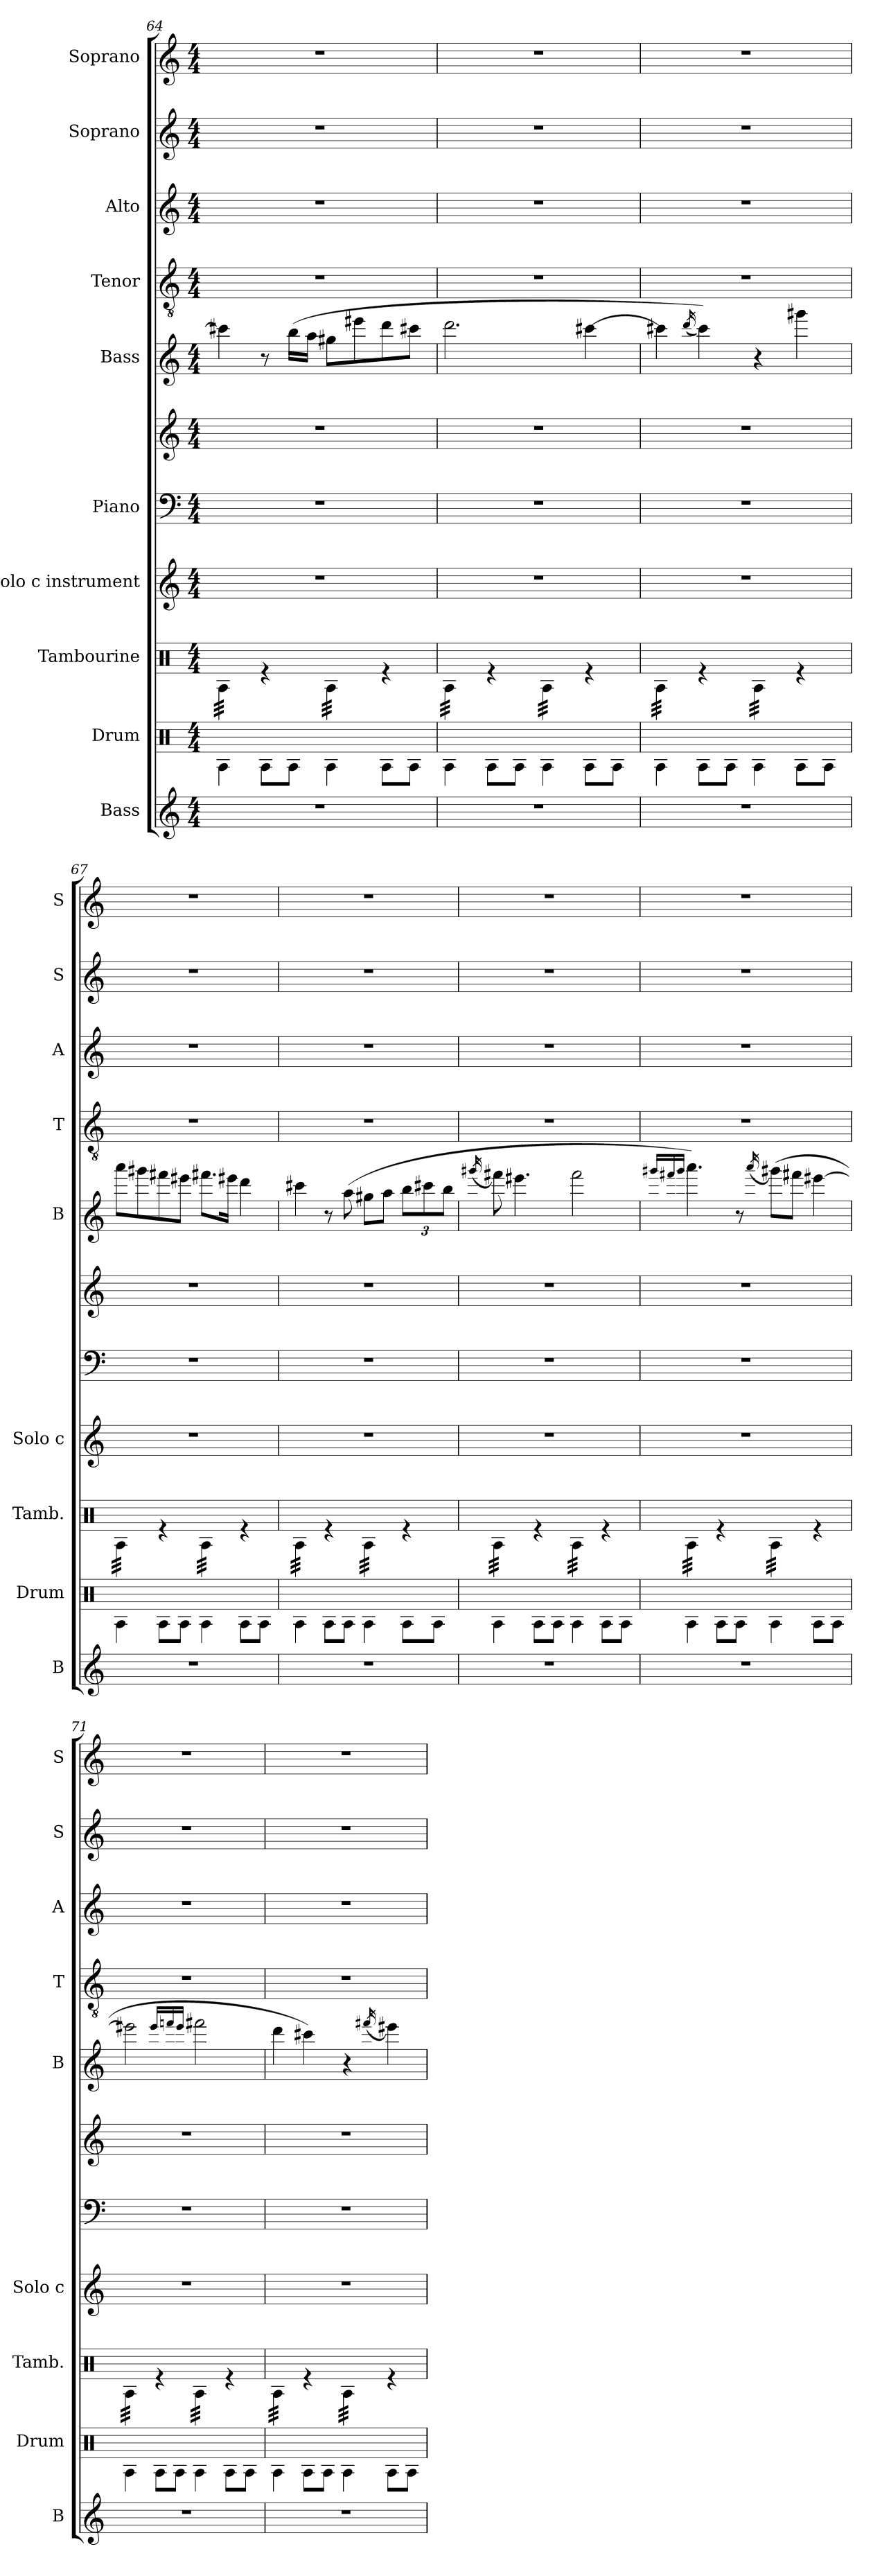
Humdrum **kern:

**kern	**kern	**kern	**kern	**kern	**kern	**kern	**kern	**kern	**kern	**kern
*part10	*part9	*part8	*part7	*part6	*part6	*part5	*part4	*part3	*part2	*part1
*staff11	*staff10	*staff9	*staff8	*staff7	*staff6	*staff5	*staff4	*staff3	*staff2	*staff1
*I"Bass	*I"Drum	*I"Tambourine	*I"Solo c instrument	*I"Piano	*	*I"Bass	*I"Tenor	*I"Alto	*I"Soprano	*I"Soprano
*I'B	*I'Drum	*I'Tamb.	*I'Solo c	*	*	*I'B	*I'T	*I'A	*I'S	*I'S
*clefG2	*clefX	*clefX	*clefG2	*clefF4	*clefG2	*clefG2	*clefGv2	*clefG2	*clefG2	*clefG2
*	*	*	*	*	*	*ITrd7c12	*	*	*	*
*k[]	*k[]	*k[]	*k[]	*k[]	*k[]	*k[]	*k[]	*k[]	*k[]	*k[]
*C:	*C:	*C:	*C:	*C:	*C:	*C:	*C:	*C:	*C:	*C:
*M4/4	*M4/4	*M4/4	*M4/4	*M4/4	*M4/4	*M4/4	*M4/4	*M4/4	*M4/4	*M4/4
=64	=64	=64	=64	=64	=64	=64	=64	=64	=64	=64
*	*	*tremolo	*	*	*	*	*	*	*	*
1r	4RA\	32RA\LLL	1r	1r	1r	4cc#X\]	1r	1r	1r	1r
.	.	32RA\	.	.	.	.	.	.	.	.
.	.	32RA\	.	.	.	.	.	.	.	.
.	.	32RA\	.	.	.	.	.	.	.	.
.	.	32RA\	.	.	.	.	.	.	.	.
.	.	32RA\	.	.	.	.	.	.	.	.
.	.	32RA\	.	.	.	.	.	.	.	.
.	.	32RA\JJJ	.	.	.	.	.	.	.	.
.	8RA\L	4re	.	.	.	8r	.	.	.	.
.	8RA\J	.	.	.	.	(>16b\LL	.	.	.	.
.	.	.	.	.	.	16a\JJ	.	.	.	.
.	4RA\	32RA\LLL	.	.	.	8g#X\L	.	.	.	.
.	.	32RA\	.	.	.	.	.	.	.	.
.	.	32RA\	.	.	.	.	.	.	.	.
.	.	32RA\	.	.	.	.	.	.	.	.
.	.	32RA\	.	.	.	8ee#X\	.	.	.	.
.	.	32RA\	.	.	.	.	.	.	.	.
.	.	32RA\	.	.	.	.	.	.	.	.
.	.	32RA\JJJ	.	.	.	.	.	.	.	.
.	8RA\L	4re	.	.	.	8dd\	.	.	.	.
.	8RA\J	.	.	.	.	8cc#X\J	.	.	.	.
=65	=65	=65	=65	=65	=65	=65	=65	=65	=65	=65
1r	4RA\	32RA\LLL	1r	1r	1r	2.dd\	1r	1r	1r	1r
.	.	32RA\	.	.	.	.	.	.	.	.
.	.	32RA\	.	.	.	.	.	.	.	.
.	.	32RA\	.	.	.	.	.	.	.	.
.	.	32RA\	.	.	.	.	.	.	.	.
.	.	32RA\	.	.	.	.	.	.	.	.
.	.	32RA\	.	.	.	.	.	.	.	.
.	.	32RA\JJJ	.	.	.	.	.	.	.	.
.	8RA\L	4re	.	.	.	.	.	.	.	.
.	8RA\J	.	.	.	.	.	.	.	.	.
.	4RA\	32RA\LLL	.	.	.	.	.	.	.	.
.	.	32RA\	.	.	.	.	.	.	.	.
.	.	32RA\	.	.	.	.	.	.	.	.
.	.	32RA\	.	.	.	.	.	.	.	.
.	.	32RA\	.	.	.	.	.	.	.	.
.	.	32RA\	.	.	.	.	.	.	.	.
.	.	32RA\	.	.	.	.	.	.	.	.
.	.	32RA\JJJ	.	.	.	.	.	.	.	.
.	8RA\L	4re	.	.	.	[>4cc#X\	.	.	.	.
.	8RA\J	.	.	.	.	.	.	.	.	.
=66	=66	=66	=66	=66	=66	=66	=66	=66	=66	=66
1r	4RA\	32RA\LLL	1r	1r	1r	4cc#X\]	1r	1r	1r	1r
.	.	32RA\	.	.	.	.	.	.	.	.
.	.	32RA\	.	.	.	.	.	.	.	.
.	.	32RA\	.	.	.	.	.	.	.	.
.	.	32RA\	.	.	.	.	.	.	.	.
.	.	32RA\	.	.	.	.	.	.	.	.
.	.	32RA\	.	.	.	.	.	.	.	.
.	.	32RA\JJJ	.	.	.	.	.	.	.	.
.	.	.	.	.	.	(>16qdd/	.	.	.	.
.	8RA\L	4re	.	.	.	4cc#\))	.	.	.	.
.	8RA\J	.	.	.	.	.	.	.	.	.
.	4RA\	32RA\LLL	.	.	.	4r	.	.	.	.
.	.	32RA\	.	.	.	.	.	.	.	.
.	.	32RA\	.	.	.	.	.	.	.	.
.	.	32RA\	.	.	.	.	.	.	.	.
.	.	32RA\	.	.	.	.	.	.	.	.
.	.	32RA\	.	.	.	.	.	.	.	.
.	.	32RA\	.	.	.	.	.	.	.	.
.	.	32RA\JJJ	.	.	.	.	.	.	.	.
.	8RA\L	4re	.	.	.	4gg#X\	.	.	.	.
.	8RA\J	.	.	.	.	.	.	.	.	.
!!LO:PB:g=z
=67	=67	=67	=67	=67	=67	=67	=67	=67	=67	=67
1r	4RA\	32RA\LLL	1r	1r	1r	8aa\L	1r	1r	1r	1r
.	.	32RA\	.	.	.	.	.	.	.	.
.	.	32RA\	.	.	.	.	.	.	.	.
.	.	32RA\	.	.	.	.	.	.	.	.
.	.	32RA\	.	.	.	8gg#X\	.	.	.	.
.	.	32RA\	.	.	.	.	.	.	.	.
.	.	32RA\	.	.	.	.	.	.	.	.
.	.	32RA\JJJ	.	.	.	.	.	.	.	.
.	8RA\L	4re	.	.	.	8ff#X\	.	.	.	.
.	8RA\J	.	.	.	.	8ee#X\J	.	.	.	.
.	4RA\	32RA\LLL	.	.	.	8.ff#X\L	.	.	.	.
.	.	32RA\	.	.	.	.	.	.	.	.
.	.	32RA\	.	.	.	.	.	.	.	.
.	.	32RA\	.	.	.	.	.	.	.	.
.	.	32RA\	.	.	.	.	.	.	.	.
.	.	32RA\	.	.	.	.	.	.	.	.
.	.	32RA\	.	.	.	16ee#X\Jk	.	.	.	.
.	.	32RA\JJJ	.	.	.	.	.	.	.	.
.	8RA\L	4re	.	.	.	4dd\	.	.	.	.
.	8RA\J	.	.	.	.	.	.	.	.	.
=68	=68	=68	=68	=68	=68	=68	=68	=68	=68	=68
1r	4RA\	32RA\LLL	1r	1r	1r	4cc#X\	1r	1r	1r	1r
.	.	32RA\	.	.	.	.	.	.	.	.
.	.	32RA\	.	.	.	.	.	.	.	.
.	.	32RA\	.	.	.	.	.	.	.	.
.	.	32RA\	.	.	.	.	.	.	.	.
.	.	32RA\	.	.	.	.	.	.	.	.
.	.	32RA\	.	.	.	.	.	.	.	.
.	.	32RA\JJJ	.	.	.	.	.	.	.	.
.	8RA\L	4re	.	.	.	8r	.	.	.	.
.	8RA\J	.	.	.	.	(>8a\	.	.	.	.
.	4RA\	32RA\LLL	.	.	.	8g#X\L	.	.	.	.
.	.	32RA\	.	.	.	.	.	.	.	.
.	.	32RA\	.	.	.	.	.	.	.	.
.	.	32RA\	.	.	.	.	.	.	.	.
.	.	32RA\	.	.	.	8a\J	.	.	.	.
.	.	32RA\	.	.	.	.	.	.	.	.
.	.	32RA\	.	.	.	.	.	.	.	.
.	.	32RA\JJJ	.	.	.	.	.	.	.	.
*	*	*	*	*	*	*Xbrackettup	*	*	*	*
.	8RA\L	4re	.	.	.	12b\L	.	.	.	.
.	.	.	.	.	.	12cc#X\	.	.	.	.
.	8RA\J	.	.	.	.	.	.	.	.	.
.	.	.	.	.	.	12b\J	.	.	.	.
=69	=69	=69	=69	=69	=69	=69	=69	=69	=69	=69
.	.	.	.	.	.	(>16qgg#X/	.	.	.	.
1r	4RA\	32RA\LLL	1r	1r	1r	8ff#X\)	1r	1r	1r	1r
.	.	32RA\	.	.	.	.	.	.	.	.
.	.	32RA\	.	.	.	.	.	.	.	.
.	.	32RA\	.	.	.	.	.	.	.	.
.	.	32RA\	.	.	.	4.ee#X\	.	.	.	.
.	.	32RA\	.	.	.	.	.	.	.	.
.	.	32RA\	.	.	.	.	.	.	.	.
.	.	32RA\JJJ	.	.	.	.	.	.	.	.
.	8RA\L	4re	.	.	.	.	.	.	.	.
.	8RA\J	.	.	.	.	.	.	.	.	.
.	4RA\	32RA\LLL	.	.	.	2ff#\	.	.	.	.
.	.	32RA\	.	.	.	.	.	.	.	.
.	.	32RA\	.	.	.	.	.	.	.	.
.	.	32RA\	.	.	.	.	.	.	.	.
.	.	32RA\	.	.	.	.	.	.	.	.
.	.	32RA\	.	.	.	.	.	.	.	.
.	.	32RA\	.	.	.	.	.	.	.	.
.	.	32RA\JJJ	.	.	.	.	.	.	.	.
.	8RA\L	4re	.	.	.	.	.	.	.	.
.	8RA\J	.	.	.	.	.	.	.	.	.
=70	=70	=70	=70	=70	=70	=70	=70	=70	=70	=70
.	.	.	.	.	.	16qgg#X/LL	.	.	.	.
.	.	.	.	.	.	16qff#X/	.	.	.	.
.	.	.	.	.	.	16qgg#/JJ	.	.	.	.
1r	4RA\	32RA\LLL	1r	1r	1r	4.aa\)	1r	1r	1r	1r
.	.	32RA\	.	.	.	.	.	.	.	.
.	.	32RA\	.	.	.	.	.	.	.	.
.	.	32RA\	.	.	.	.	.	.	.	.
.	.	32RA\	.	.	.	.	.	.	.	.
.	.	32RA\	.	.	.	.	.	.	.	.
.	.	32RA\	.	.	.	.	.	.	.	.
.	.	32RA\JJJ	.	.	.	.	.	.	.	.
.	8RA\L	4re	.	.	.	.	.	.	.	.
.	8RA\J	.	.	.	.	8r	.	.	.	.
.	.	.	.	.	.	(>16qaa/	.	.	.	.
.	4RA\	32RA\LLL	.	.	.	(>8gg#X\L)	.	.	.	.
.	.	32RA\	.	.	.	.	.	.	.	.
.	.	32RA\	.	.	.	.	.	.	.	.
.	.	32RA\	.	.	.	.	.	.	.	.
.	.	32RA\	.	.	.	8ff#\J	.	.	.	.
.	.	32RA\	.	.	.	.	.	.	.	.
.	.	32RA\	.	.	.	.	.	.	.	.
.	.	32RA\JJJ	.	.	.	.	.	.	.	.
.	8RA\L	4re	.	.	.	[>4ee#X\	.	.	.	.
.	8RA\J	.	.	.	.	.	.	.	.	.
=71	=71	=71	=71	=71	=71	=71	=71	=71	=71	=71
1r	4RA\	32RA\LLL	1r	1r	1r	2ee#X\]	1r	1r	1r	1r
.	.	32RA\	.	.	.	.	.	.	.	.
.	.	32RA\	.	.	.	.	.	.	.	.
.	.	32RA\	.	.	.	.	.	.	.	.
.	.	32RA\	.	.	.	.	.	.	.	.
.	.	32RA\	.	.	.	.	.	.	.	.
.	.	32RA\	.	.	.	.	.	.	.	.
.	.	32RA\JJJ	.	.	.	.	.	.	.	.
.	8RA\L	4re	.	.	.	.	.	.	.	.
.	8RA\J	.	.	.	.	.	.	.	.	.
.	.	.	.	.	.	16qee#/LL	.	.	.	.
.	.	.	.	.	.	16qffn/	.	.	.	.
.	.	.	.	.	.	16qee#/JJ	.	.	.	.
.	4RA\	32RA\LLL	.	.	.	2ff#X\	.	.	.	.
.	.	32RA\	.	.	.	.	.	.	.	.
.	.	32RA\	.	.	.	.	.	.	.	.
.	.	32RA\	.	.	.	.	.	.	.	.
.	.	32RA\	.	.	.	.	.	.	.	.
.	.	32RA\	.	.	.	.	.	.	.	.
.	.	32RA\	.	.	.	.	.	.	.	.
.	.	32RA\JJJ	.	.	.	.	.	.	.	.
.	8RA\L	4re	.	.	.	.	.	.	.	.
.	8RA\J	.	.	.	.	.	.	.	.	.
!!LO:LB:g=z
=72	=72	=72	=72	=72	=72	=72	=72	=72	=72	=72
1r	4RA\	32RA\LLL	1r	1r	1r	4dd\	1r	1r	1r	1r
.	.	32RA\	.	.	.	.	.	.	.	.
.	.	32RA\	.	.	.	.	.	.	.	.
.	.	32RA\	.	.	.	.	.	.	.	.
.	.	32RA\	.	.	.	.	.	.	.	.
.	.	32RA\	.	.	.	.	.	.	.	.
.	.	32RA\	.	.	.	.	.	.	.	.
.	.	32RA\JJJ	.	.	.	.	.	.	.	.
.	8RA\L	4re	.	.	.	4cc#X\)	.	.	.	.
.	8RA\J	.	.	.	.	.	.	.	.	.
.	4RA\	32RA\LLL	.	.	.	4r	.	.	.	.
.	.	32RA\	.	.	.	.	.	.	.	.
.	.	32RA\	.	.	.	.	.	.	.	.
.	.	32RA\	.	.	.	.	.	.	.	.
.	.	32RA\	.	.	.	.	.	.	.	.
.	.	32RA\	.	.	.	.	.	.	.	.
.	.	32RA\	.	.	.	.	.	.	.	.
.	.	32RA\JJJ	.	.	.	.	.	.	.	.
*	*	*Xtremolo	*	*	*	*	*	*	*	*
.	.	.	.	.	.	(>16qff#X/	.	.	.	.
.	8RA\L	4re	.	.	.	4ee#X\)	.	.	.	.
.	8RA\J	.	.	.	.	.	.	.	.	.
=	=	=	=	=	=	=	=	=	=	=
*-	*-	*-	*-	*-	*-	*-	*-	*-	*-	*-
